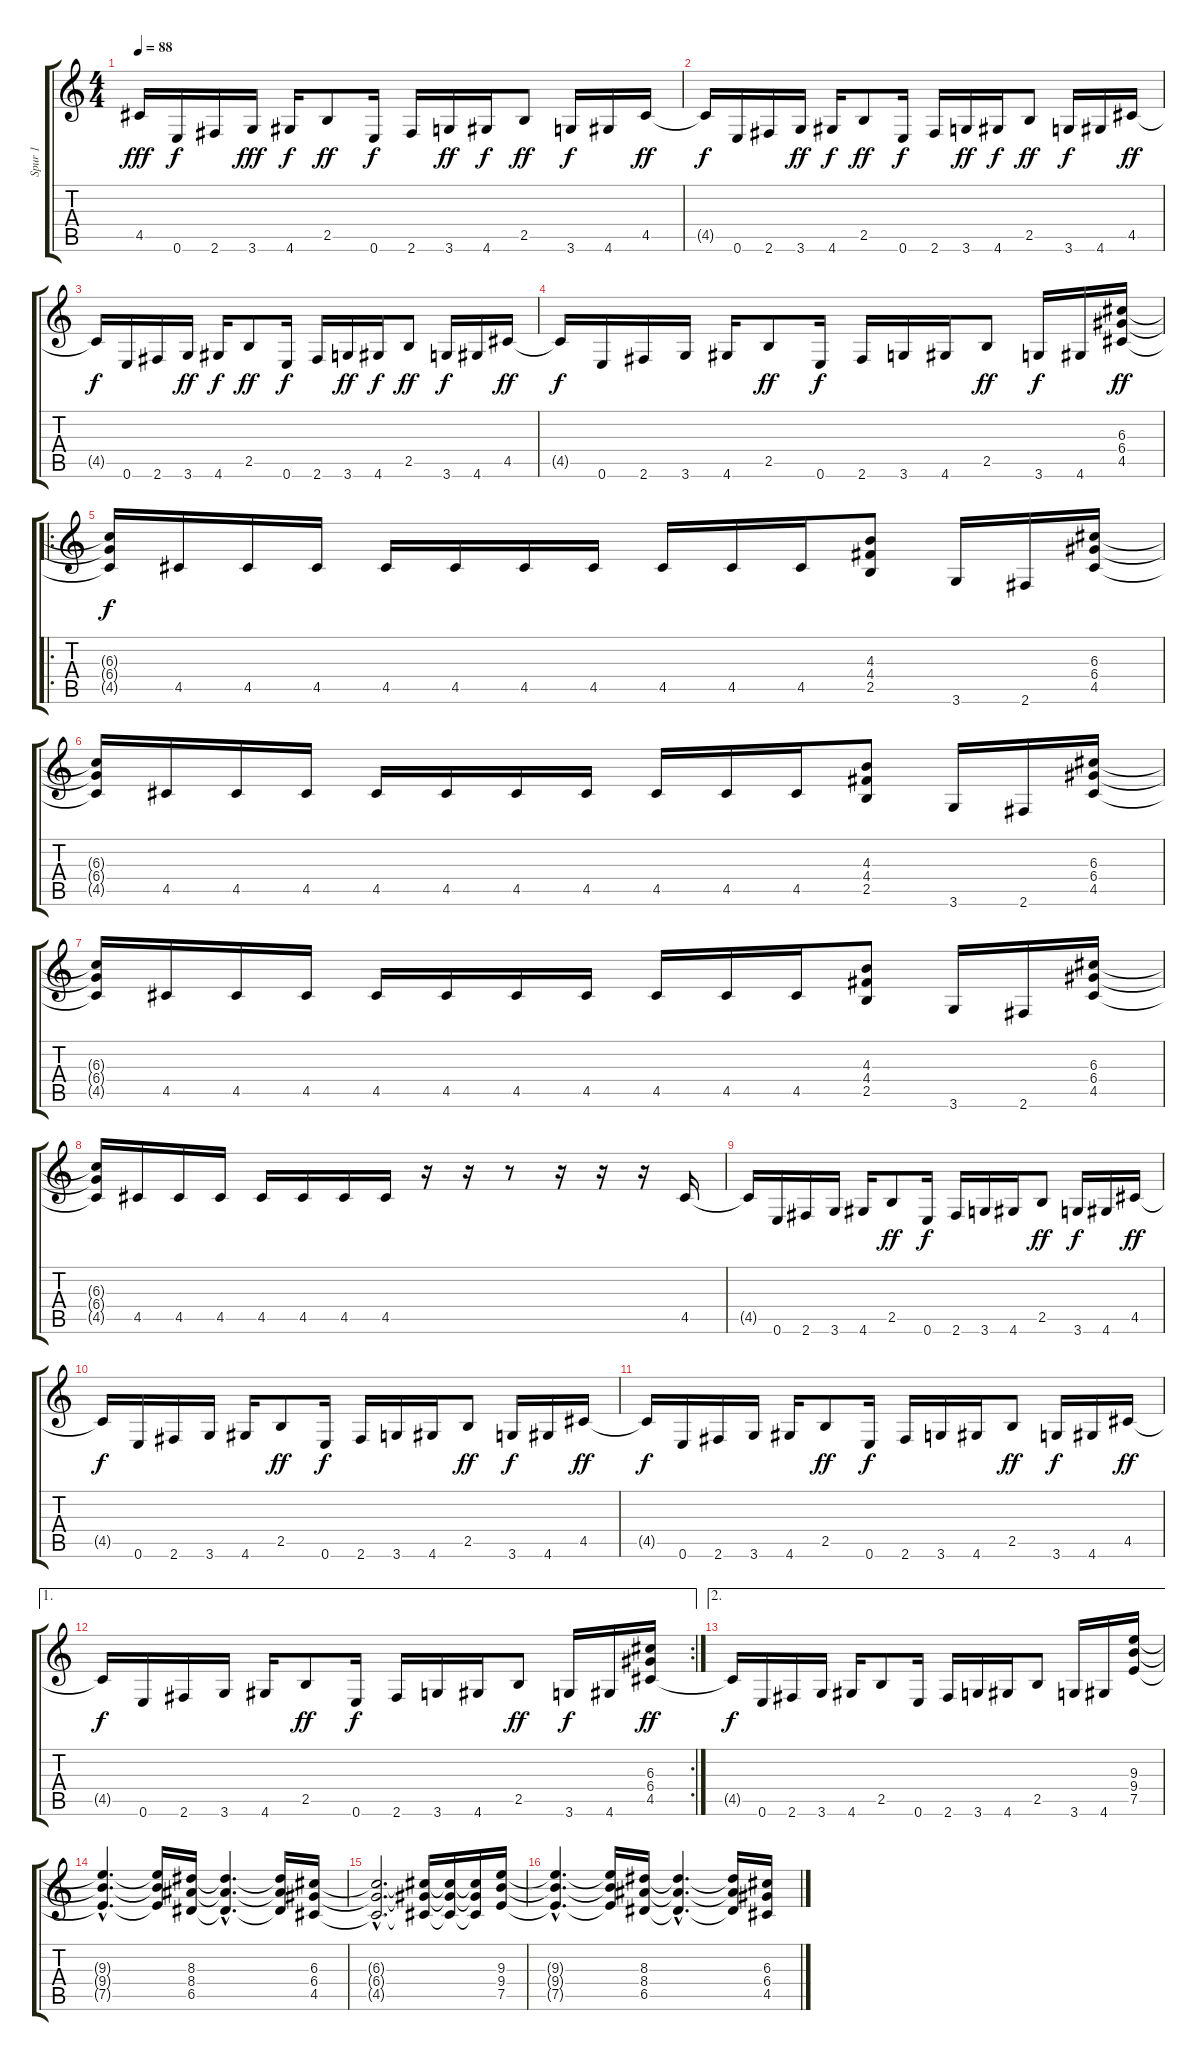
\track ("Spur 1" "Spur 1") {instrument distortionguitar}
\staff {score tabs}
\tuning (E4 B3 G3 D3 A2 E2) {hide}
\ts (4 4)
\tempo 88
\clef g2
\ks c
4.5.16{dy fff instrument distortionguitar} 0.6.16{dy f} 2.6.16 3.6.16{dy fff} 4.6.16{dy f} 2.5.8{dy ff} 0.6.16{dy f} 2.6.16 3.6.16{dy ff} 4.6.16{dy f} 2.5.8{dy ff} 3.6.16{dy f} 4.6.16 4.5.16{dy ff} |
4.5{t}.16{dy f} 0.6.16 2.6.16 3.6.16{dy ff} 4.6.16{dy f} 2.5.8{dy ff} 0.6.16{dy f} 2.6.16 3.6.16{dy ff} 4.6.16{dy f} 2.5.8{dy ff} 3.6.16{dy f} 4.6.16 4.5.16{dy ff} |
4.5{t}.16{dy f} 0.6.16 2.6.16 3.6.16{dy ff} 4.6.16{dy f} 2.5.8{dy ff} 0.6.16{dy f} 2.6.16 3.6.16{dy ff} 4.6.16{dy f} 2.5.8{dy ff} 3.6.16{dy f} 4.6.16 4.5.16{dy ff} |
4.5{t}.16{dy f} 0.6.16 2.6.16 3.6.16 4.6.16 2.5.8{dy ff} 0.6.16{dy f} 2.6.16 3.6.16 4.6.16 2.5.8{dy ff} 3.6.16{dy f} 4.6.16 (6.3 6.4 4.5).16{dy ff} |
\ro
(6.3{t} 6.4{t} 4.5{t}).16{dy f} 4.5.16 4.5.16 4.5.16 4.5.16 4.5.16 4.5.16 4.5.16 4.5.16 4.5.16 4.5.16 (4.3 4.4 2.5).8 3.6.16 2.6.16 (6.3 6.4 4.5).16 |
(6.3{t} 6.4{t} 4.5{t}).16 4.5.16 4.5.16 4.5.16 4.5.16 4.5.16 4.5.16 4.5.16 4.5.16 4.5.16 4.5.16 (4.3 4.4 2.5).8 3.6.16 2.6.16 (6.3 6.4 4.5).16 |
(6.3{t} 6.4{t} 4.5{t}).16 4.5.16 4.5.16 4.5.16 4.5.16 4.5.16 4.5.16 4.5.16 4.5.16 4.5.16 4.5.16 (4.3 4.4 2.5).8 3.6.16 2.6.16 (6.3 6.4 4.5).16 |
(6.3{t} 6.4{t} 4.5{t}).16 4.5.16 4.5.16 4.5.16 4.5.16 4.5.16 4.5.16 4.5.16 r.16 r.16 r.8 r.16 r.16 r.16 4.5.16 |
4.5{t}.16 0.6.16 2.6.16 3.6.16 4.6.16 2.5.8{dy ff} 0.6.16{dy f} 2.6.16 3.6.16 4.6.16 2.5.8{dy ff} 3.6.16{dy f} 4.6.16 4.5.16{dy ff} |
4.5{t}.16{dy f} 0.6.16 2.6.16 3.6.16 4.6.16 2.5.8{dy ff} 0.6.16{dy f} 2.6.16 3.6.16 4.6.16 2.5.8{dy ff} 3.6.16{dy f} 4.6.16 4.5.16{dy ff} |
4.5{t}.16{dy f} 0.6.16 2.6.16 3.6.16 4.6.16 2.5.8{dy ff} 0.6.16{dy f} 2.6.16 3.6.16 4.6.16 2.5.8{dy ff} 3.6.16{dy f} 4.6.16 4.5.16{dy ff} |
\ae 1
\rc 2
4.5{t}.16{dy f} 0.6.16 2.6.16 3.6.16 4.6.16 2.5.8{dy ff} 0.6.16{dy f} 2.6.16 3.6.16 4.6.16 2.5.8{dy ff} 3.6.16{dy f} 4.6.16 (6.3 6.4 4.5).16{dy ff} |
\ae 2
4.5{t}.16{dy f} 0.6.16 2.6.16 3.6.16 4.6.16 2.5.8 0.6.16 2.6.16 3.6.16 4.6.16 2.5.8 3.6.16 4.6.16 (9.3 9.4 7.5).16 |
(9.3{hac t} 9.4{hac t} 7.5{hac t}).4{d} (9.3{t} 9.4{t} 7.5{t}).16 (8.3 8.4 6.5).16 (8.3{hac t} 8.4{hac t} 6.5{hac t}).4{d} (8.3{t} 8.4{t} 6.5{t}).16 (6.3 6.4 4.5).16 |
(6.3{hac t} 6.4{hac t} 4.5{hac t}).2{d} (6.3{t} 6.4{t} 4.5{t}).16 (6.3{t} 6.4{t} 4.5{t}).16 (6.3{t} 6.4{t} 4.5{t}).16 (9.3 9.4 7.5).16 |
(9.3{hac t} 9.4{hac t} 7.5{hac t}).4{d} (9.3{t} 9.4{t} 7.5{t}).16 (8.3 8.4 6.5).16 (8.3{hac t} 8.4{hac t} 6.5{hac t}).4{d} (8.3{t} 8.4{t} 6.5{t}).16 (6.3 6.4 4.5).16
